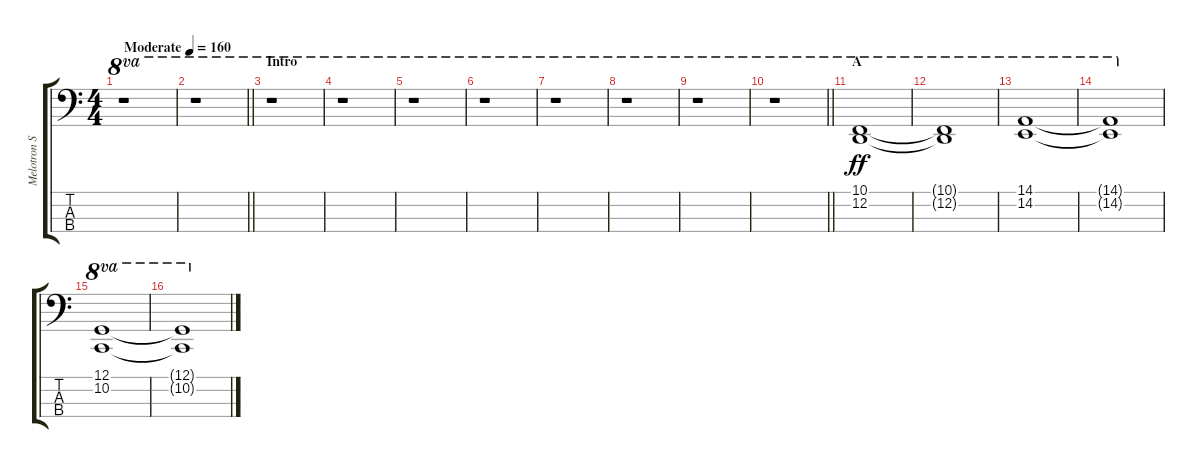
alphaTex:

\track ("Melotron Strings I" "Melotron S") {instrument stringensemble1}
\staff {score tabs}
\tuning (G2 D2 A1 E1) {hide}
\ts (4 4)
\tempo (160 "Moderate")
\clef f4
\ks c
r.1{ot 8va dy ff instrument stringensemble1} |
\barLineRight lightlight
r.1{ot 8va} |
\section ("" "Intro")
r.1{ot 8va} |
r.1{ot 8va} |
r.1{ot 8va} |
r.1{ot 8va} |
r.1{ot 8va} |
r.1{ot 8va} |
r.1{ot 8va} |
\barLineRight lightlight
r.1{ot 8va} |
\section ("" "A")
(10.1 12.2).1{ot 8va} |
(10.1{t} 12.2{t}).1{ot 8va} |
(14.1 14.2).1{ot 8va} |
(14.1{t} 14.2{t}).1{ot 8va} |
(12.1 10.2).1{ot 8va} |
(12.1{t} 10.2{t}).1{ot 8va}
